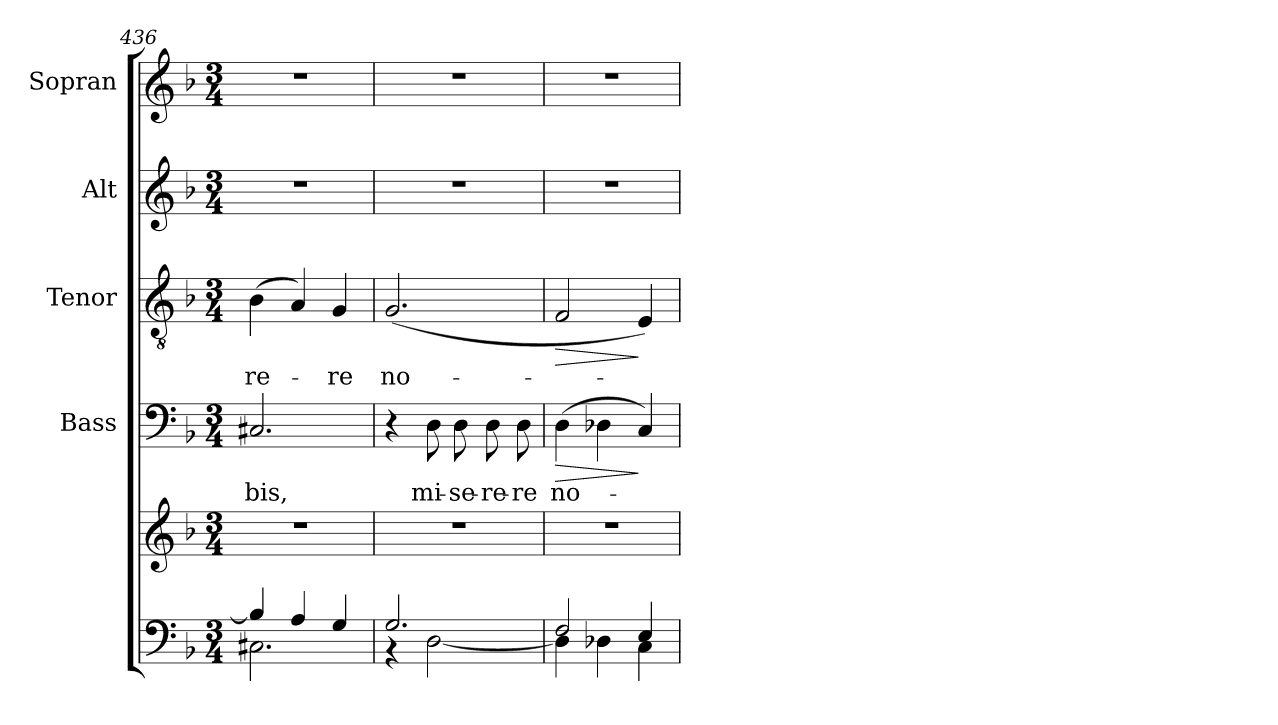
**kern	**kern	**kern	**text	**dynam	**kern	**text	**dynam	**kern	**kern
*part5	*part5	*part4	*part4	*part4	*part3	*part3	*part3	*part2	*part1
*staff6	*staff5	*staff4	*staff4	*staff4	*staff3	*staff3	*staff3	*staff2	*staff1
*	*	*I"Bass	*	*	*I"Tenor	*	*	*I"Alt	*I"Sopran
*	*	*I'B.	*	*	*I'T.	*	*	*I'A.	*I'S.
*clefF4	*clefG2	*clefF4	*	*	*clefGv2	*	*	*clefG2	*clefG2
*k[b-]	*k[b-]	*k[b-]	*	*	*k[b-]	*	*	*k[b-]	*k[b-]
*F:	*F:	*F:	*	*	*F:	*	*	*F:	*F:
*M3/4	*M3/4	*M3/4	*	*	*M3/4	*	*	*M3/4	*M3/4
=436	=436	=436	=436	=436	=436	=436	=436	=436	=436
*^	*	*	*	*	*	*	*	*	*
!	!	!	!	!LO:LY:b	!	!	!LO:LY:b	!	!	!
4B-/]	2.C#X\	2.r	2.C#X/	-bis,	.	(>4B-\	-re-	.	2.r	2.r
4A/	.	.	.	.	.	4A/)	.	.	.	.
!	!	!	!	!	!	!	!LO:LY:b	!	!	!
4G/	.	.	.	.	.	4G/	-re	.	.	.
!!LO:LB:g=z
=437	=437	=437	=437	=437	=437	=437	=437	=437	=437	=437
!	!	!	!	!	!	!	!LO:LY:b	!	!	!
2.G/	4rBB	2.r	4r	.	.	(<2.G/	no-	.	2.r	2.r
!	!	!	!	!LO:LY:b	!	!	!	!	!	!
.	[<2D\	.	8D\	mi-	.	.	.	.	.	.
!	!	!	!	!LO:LY:b	!	!	!	!	!	!
.	.	.	8D\	-se-	.	.	.	.	.	.
!	!	!	!	!LO:LY:b	!	!	!	!	!	!
.	.	.	8D\	-re-	.	.	.	.	.	.
!	!	!	!	!LO:LY:b	!	!	!	!	!	!
.	.	.	8D\	-re	.	.	.	.	.	.
=438	=438	=438	=438	=438	=438	=438	=438	=438	=438	=438
!	!	!	!	!LO:LY:b	!LO:HP:b	!	!	!LO:HP:b	!	!
2F/	4D\]	2.r	(>4D\	no-	>	2F/	.	>	2.r	2.r
.	4D-X\	.	4D-X\	.	.	.	.	.	.	.
4E/	4C\	.	4C/)	.	]	4E/)	.	]	.	.
*v	*v	*	*	*	*	*	*	*	*	*
=	=	=	=	=	=	=	=	=	=
*-	*-	*-	*-	*-	*-	*-	*-	*-	*-
